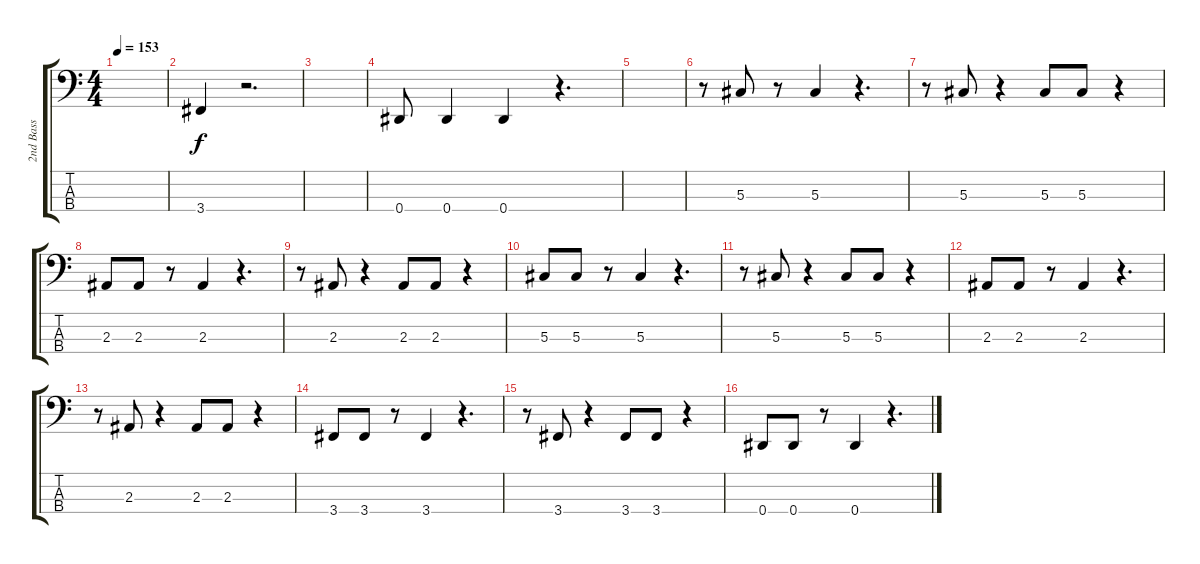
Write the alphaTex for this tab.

\track ("2nd Bass" "2nd Bass") {instrument electricbasspick}
\staff {score tabs}
\tuning (Gb2 Db2 Ab1 Eb1) {hide}
\ts (4 4)
\tempo 153
\clef f4
\ks c
|
3.4.4 r.2{d} |
|
0.4.8 0.4.4 0.4.4 r.4{d} |
|
r.8 5.3.8 r.8 5.3.4 r.4{d} |
r.8 5.3.8 r.4 5.3.8 5.3.8 r.4 |
2.3.8 2.3.8 r.8 2.3.4 r.4{d} |
r.8 2.3.8 r.4 2.3.8 2.3.8 r.4 |
5.3.8 5.3.8 r.8 5.3.4 r.4{d} |
r.8 5.3.8 r.4 5.3.8 5.3.8 r.4 |
2.3.8 2.3.8 r.8 2.3.4 r.4{d} |
r.8 2.3.8 r.4 2.3.8 2.3.8 r.4 |
3.4.8 3.4.8 r.8 3.4.4 r.4{d} |
r.8 3.4.8 r.4 3.4.8 3.4.8 r.4 |
0.4.8 0.4.8 r.8 0.4.4 r.4{d}
